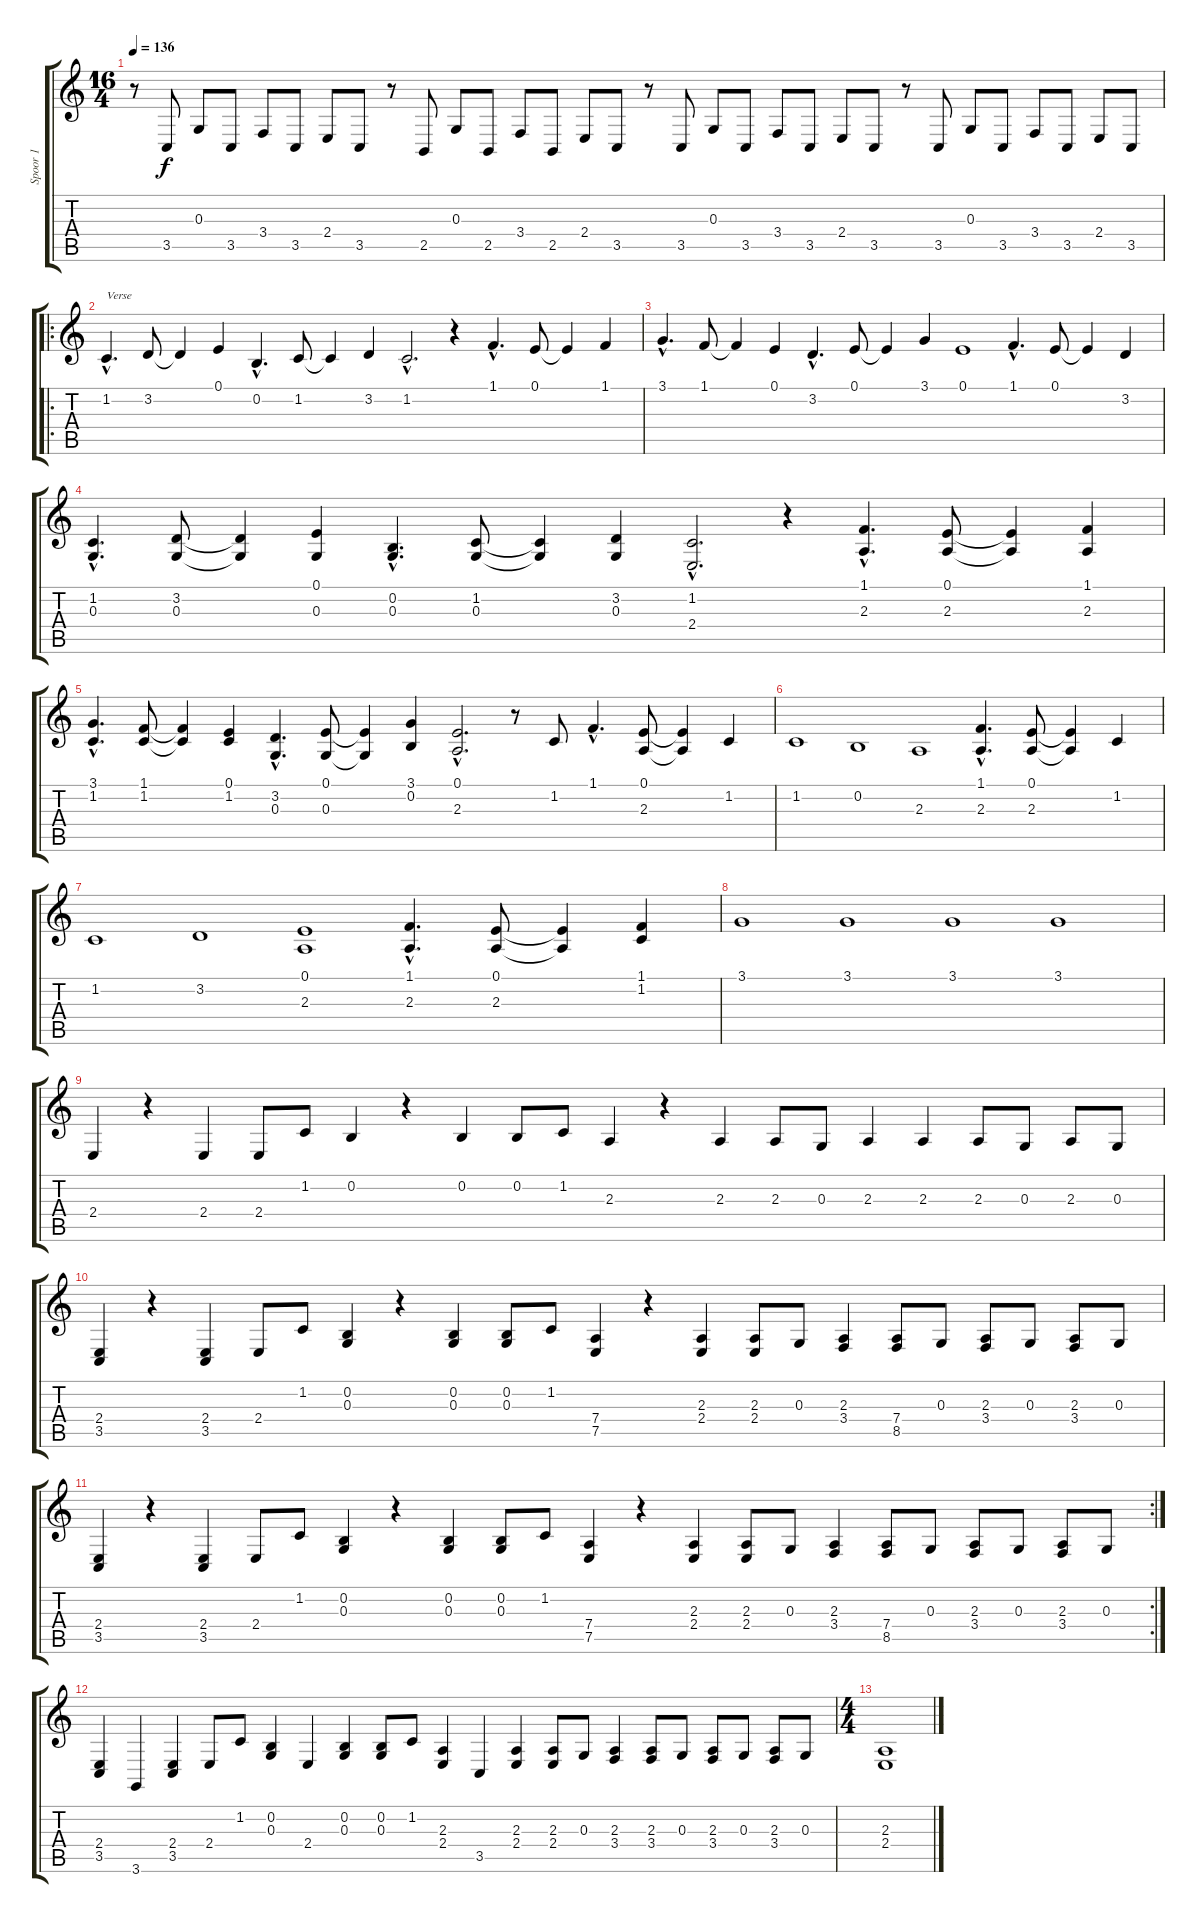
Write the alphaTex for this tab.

\track ("Spoor 1" "Spoor 1") {instrument synthbrass1}
\staff {score tabs}
\tuning (E4 B3 G3 D3 A2 E2) {hide}
\ts (16 4)
\tempo 136
\clef g2
\ks c
r.8{dy f instrument synthbrass1} 3.5.8 0.3.8 3.5.8 3.4.8 3.5.8 2.4.8 3.5.8 r.8 2.5.8 0.3.8 2.5.8 3.4.8 2.5.8 2.4.8 3.5.8 r.8 3.5.8 0.3.8 3.5.8 3.4.8 3.5.8 2.4.8 3.5.8 r.8 3.5.8 0.3.8 3.5.8 3.4.8 3.5.8 2.4.8 3.5.8 |
\ro
1.2{hac}.4{d txt "Verse"} 3.2.8 3.2{t}.4 0.1.4 0.2{hac}.4{d} 1.2.8 1.2{t}.4 3.2.4 1.2{hac}.2{d} r.4 1.1{hac}.4{d} 0.1.8 0.1{t}.4 1.1.4 |
3.1{hac}.4{d} 1.1.8 1.1{t}.4 0.1.4 3.2{hac}.4{d} 0.1.8 0.1{t}.4 3.1.4 0.1.1 1.1{hac}.4{d} 0.1.8 0.1{t}.4 3.2.4 |
(1.2{hac} 0.3{hac}).4{d} (3.2 0.3).8 (3.2{t} 0.3{t}).4 (0.1 0.3).4 (0.2{hac} 0.3{hac}).4{d} (1.2 0.3).8 (1.2{t} 0.3{t}).4 (3.2 0.3).4 (1.2{hac} 2.4{hac}).2{d} r.4 (1.1{hac} 2.3{hac}).4{d} (0.1 2.3).8 (0.1{t} 2.3{t}).4 (1.1 2.3).4 |
(3.1{hac} 1.2{hac}).4{d} (1.1 1.2).8 (1.1{t} 1.2{t}).4 (0.1 1.2).4 (3.2{hac} 0.3{hac}).4{d} (0.1 0.3).8 (0.1{t} 0.3{t}).4 (3.1 0.2).4 (0.1{hac} 2.3{hac}).2{d} r.8 1.2.8 1.1{hac}.4{d} (0.1 2.3).8 (0.1{t} 2.3{t}).4 1.2.4 |
1.2.1 0.2.1 2.3.1 (1.1{hac} 2.3{hac}).4{d} (0.1 2.3).8 (0.1{t} 2.3{t}).4 1.2.4 |
1.2.1 3.2.1 (0.1 2.3).1 (1.1{hac} 2.3{hac}).4{d} (0.1 2.3).8 (0.1{t} 2.3{t}).4 (1.1 1.2).4 |
3.1.1 3.1.1 3.1.1 3.1.1 |
2.4.4 r.4 2.4.4 2.4.8 1.2.8 0.2.4 r.4 0.2.4 0.2.8 1.2.8 2.3.4 r.4 2.3.4 2.3.8 0.3.8 2.3.4 2.3.4 2.3.8 0.3.8 2.3.8 0.3.8 |
(2.4 3.5).4 r.4 (2.4 3.5).4 2.4.8 1.2.8 (0.2 0.3).4 r.4 (0.2 0.3).4 (0.2 0.3).8 1.2.8 (7.4 7.5).4 r.4 (2.3 2.4).4 (2.3 2.4).8 0.3.8 (2.3 3.4).4 (7.4 8.5).8 0.3.8 (2.3 3.4).8 0.3.8 (2.3 3.4).8 0.3.8 |
\rc 2
(2.4 3.5).4 r.4 (2.4 3.5).4 2.4.8 1.2.8 (0.2 0.3).4 r.4 (0.2 0.3).4 (0.2 0.3).8 1.2.8 (7.4 7.5).4 r.4 (2.3 2.4).4 (2.3 2.4).8 0.3.8 (2.3 3.4).4 (7.4 8.5).8 0.3.8 (2.3 3.4).8 0.3.8 (2.3 3.4).8 0.3.8 |
(2.4 3.5).4 3.6.4 (2.4 3.5).4 2.4.8 1.2.8 (0.2 0.3).4 2.4.4 (0.2 0.3).4 (0.2 0.3).8 1.2.8 (2.3 2.4).4 3.5.4 (2.3 2.4).4 (2.3 2.4).8 0.3.8 (2.3 3.4).4 (2.3 3.4).8 0.3.8 (2.3 3.4).8 0.3.8 (2.3 3.4).8 0.3.8 |
\ts (4 4)
(2.3 2.4).1
